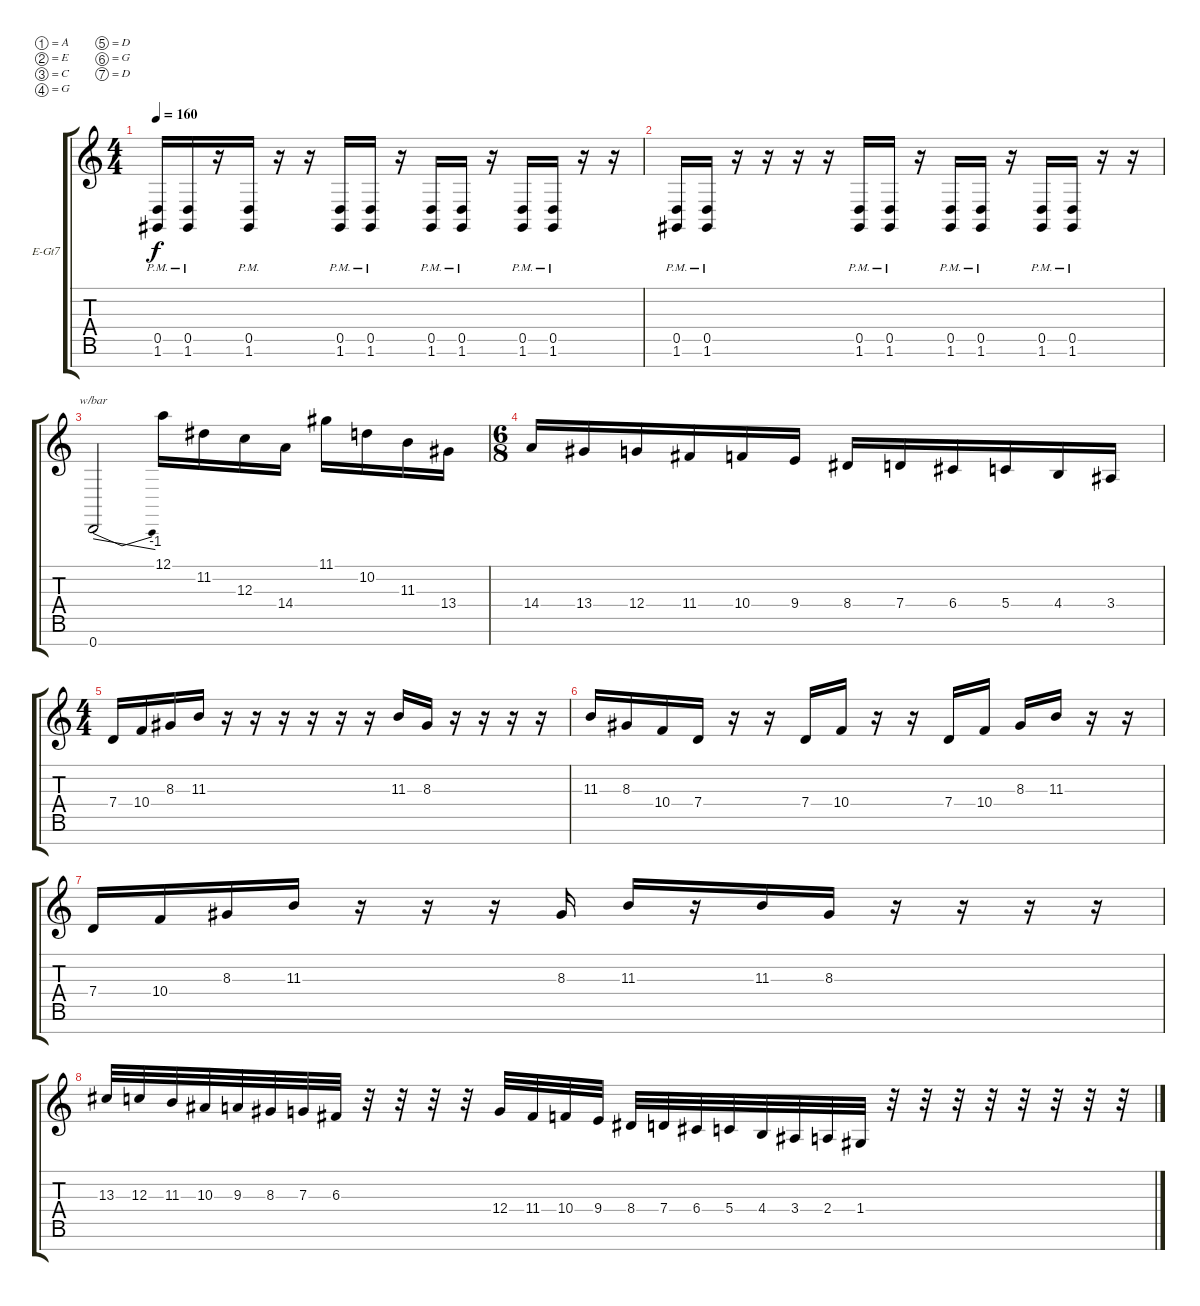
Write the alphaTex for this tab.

\defaultSystemsLayout 4
\bracketExtendMode groupsimilarinstruments
\firstSystemTrackNameOrientation horizontal
\otherSystemsTrackNameOrientation horizontal
\track ("Electric Guitar" "E-Gt7") {instrument distortionguitar}
\staff {score tabs}
\tuning (A3 E3 C3 G2 D2 G1 D1)
\ts (4 4)
\tempo 160
\clef g2
\ks c
(1.6{pm} 0.5{pm}).16{dy f} (1.6{pm} 0.5{pm}).16 r.16 (1.6{pm} 0.5{pm}).16 r.16 r.16 (1.6{pm} 0.5{pm}).16 (1.6{pm} 0.5{pm}).16 r.16 (1.6{pm} 0.5{pm}).16 (1.6{pm} 0.5{pm}).16 r.16 (1.6{pm} 0.5{pm}).16 (1.6{pm} 0.5{pm}).16 r.16 r.16 |
(1.6{pm} 0.5{pm}).16 (1.6{pm} 0.5{pm}).16 r.16 r.16 r.16 r.16 (1.6{pm} 0.5{pm}).16 (1.6{pm} 0.5{pm}).16 r.16 (1.6{pm} 0.5{pm}).16 (1.6{pm} 0.5{pm}).16 r.16 (1.6{pm} 0.5{pm}).16 (1.6{pm} 0.5{pm}).16 r.16 r.16 |
0.7.2{tbe (dive default 0 0 60 -4)} 12.1.16 11.2.16 12.3.16 14.4.16 11.1.16 10.2.16 11.3.16 13.4.16 |
\ts (6 8)
14.4.16 13.4.16 12.4.16 11.4.16 10.4.16 9.4.16 8.4.16 7.4.16 6.4.16 5.4.16 4.4.16 3.4.16 |
\ts (4 4)
7.4.16 10.4.16 8.3.16 11.3.16 r.16 r.16 r.16 r.16 r.16 r.16 11.3.16 8.3.16 r.16 r.16 r.16 r.16 |
11.3.16 8.3.16 10.4.16 7.4.16 r.16 r.16 7.4.16 10.4.16 r.16 r.16 7.4.16 10.4.16 8.3.16 11.3.16 r.16 r.16 |
7.4.16 10.4.16 8.3.16 11.3.16 r.16 r.16 r.16 8.3.16 11.3.16 r.16 11.3.16 8.3.16 r.16 r.16 r.16 r.16 |
13.3.32 12.3.32 11.3.32 10.3.32 9.3.32 8.3.32 7.3.32 6.3.32 r.32 r.32 r.32 r.32 12.4.32 11.4.32 10.4.32 9.4.32 8.4.32 7.4.32 6.4.32 5.4.32 4.4.32 3.4.32 2.4.32 1.4.32 r.32 r.32 r.32 r.32 r.32 r.32 r.32 r.32
